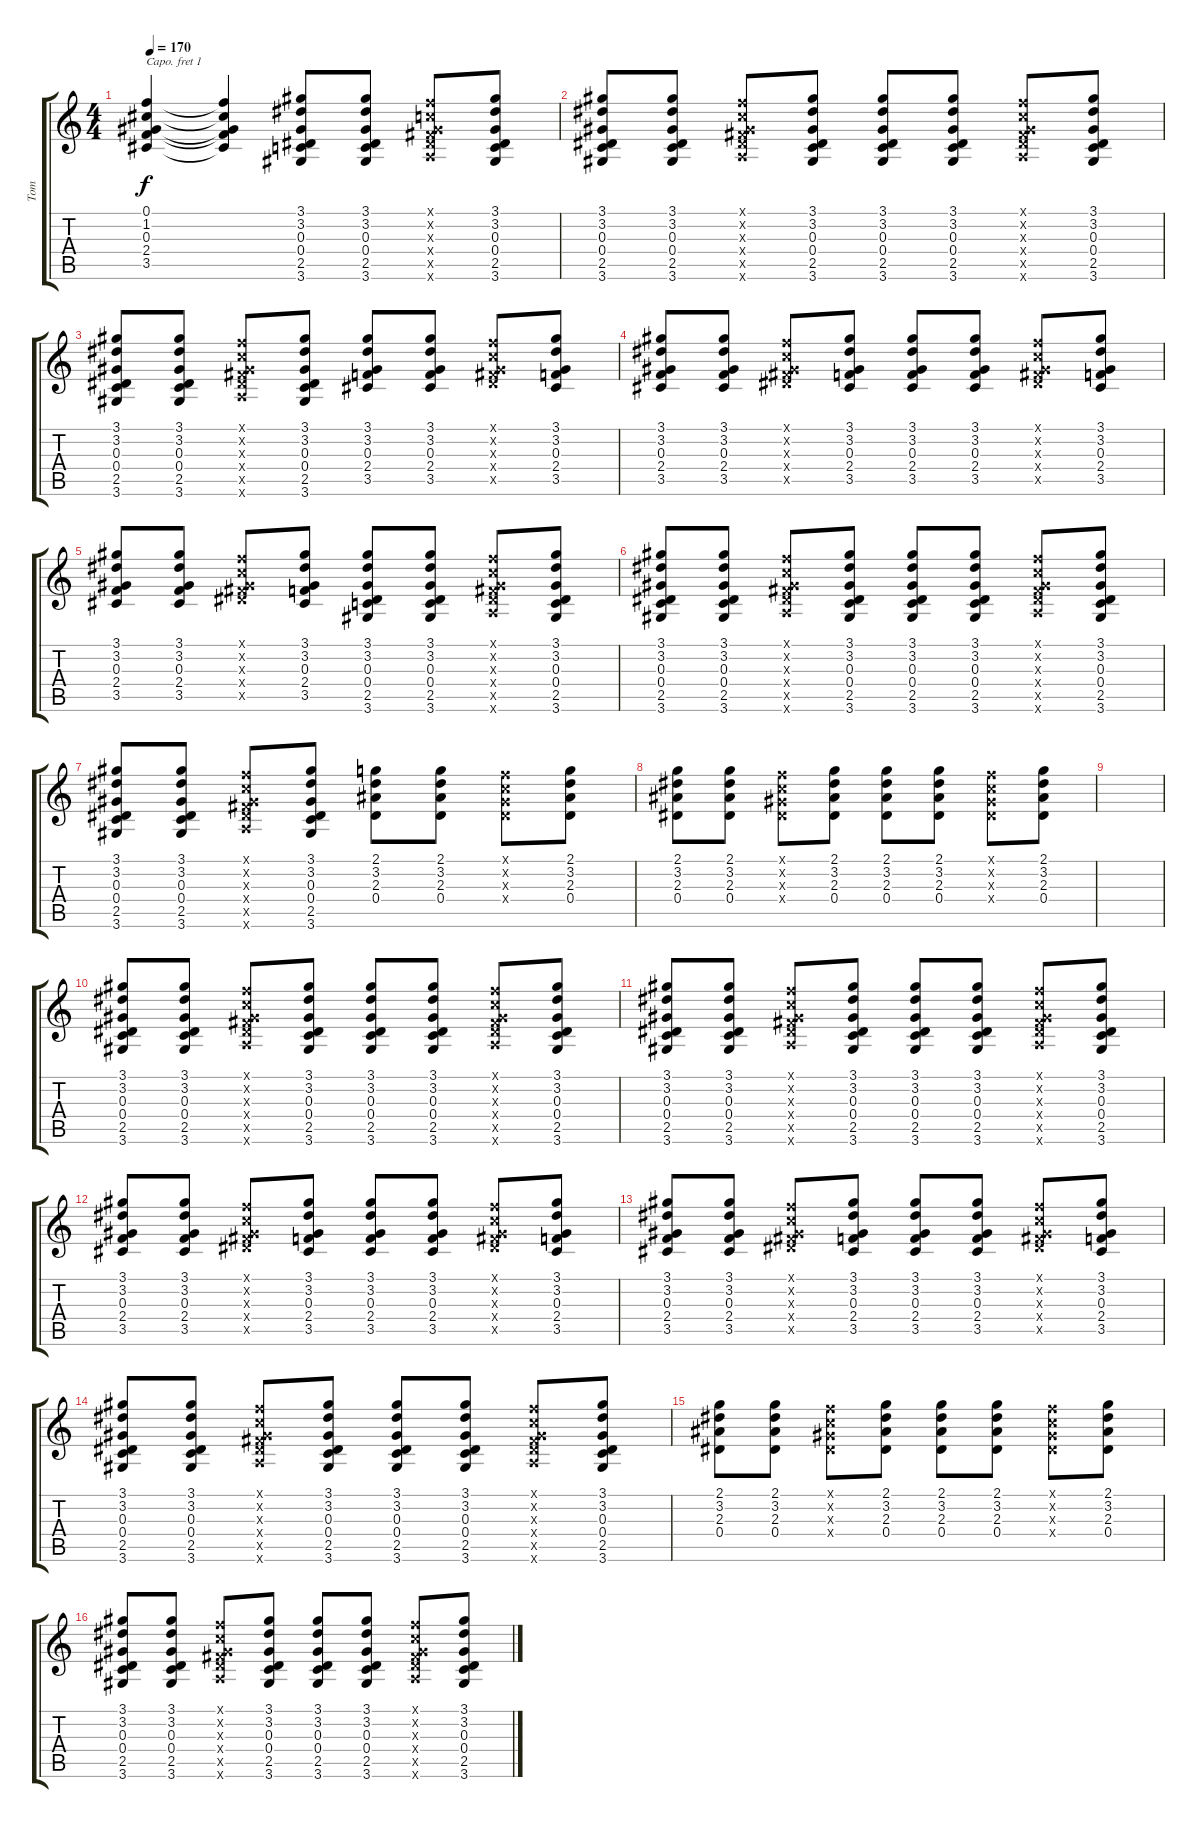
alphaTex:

\track ("Tom" "Tom") {instrument overdrivenguitar}
\staff {score tabs}
\capo 1
\tuning (E4 B3 G3 D3 A2 E2) {hide}
\ts (4 4)
\tempo 170
\clef g2
\ks c
(0.1{t} 1.2{t} 0.3{t} 2.4{t} 3.5{t}).4{dy f} (0.1{t} 1.2{t} 0.3{t} 2.4{t} 3.5{t}).4 (3.1 3.2 0.3 0.4 2.5 3.6).8 (3.1 3.2 0.3 0.4 2.5 3.6).8 (0.1{x} 0.2{x} 0.3{x} 0.4{x} 8.5{x} 4.6{x}).8 (3.1 3.2 0.3 0.4 2.5 3.6).8 |
(3.1 3.2 0.3 0.4 2.5 3.6).8 (3.1 3.2 0.3 0.4 2.5 3.6).8 (0.1{x} 0.2{x} 0.3{x} 0.4{x} 8.5{x} 4.6{x}).8 (3.1 3.2 0.3 0.4 2.5 3.6).8 (3.1 3.2 0.3 0.4 2.5 3.6).8 (3.1 3.2 0.3 0.4 2.5 3.6).8 (0.1{x} 0.2{x} 0.3{x} 0.4{x} 8.5{x} 4.6{x}).8 (3.1 3.2 0.3 0.4 2.5 3.6).8 |
(3.1 3.2 0.3 0.4 2.5 3.6).8 (3.1 3.2 0.3 0.4 2.5 3.6).8 (0.1{x} 0.2{x} 0.3{x} 0.4{x} 8.5{x} 4.6{x}).8 (3.1 3.2 0.3 0.4 2.5 3.6).8 (3.1 3.2 0.3 2.4 3.5).8 (3.1 3.2 0.3 2.4 3.5).8 (0.1{x} 0.2{x} 0.3{x} 0.4{x} 8.5{x}).8 (3.1 3.2 0.3 2.4 3.5).8 |
(3.1 3.2 0.3 2.4 3.5).8 (3.1 3.2 0.3 2.4 3.5).8 (0.1{x} 0.2{x} 0.3{x} 0.4{x} 8.5{x}).8 (3.1 3.2 0.3 2.4 3.5).8 (3.1 3.2 0.3 2.4 3.5).8 (3.1 3.2 0.3 2.4 3.5).8 (0.1{x} 0.2{x} 0.3{x} 0.4{x} 8.5{x}).8 (3.1 3.2 0.3 2.4 3.5).8 |
(3.1 3.2 0.3 2.4 3.5).8 (3.1 3.2 0.3 2.4 3.5).8 (0.1{x} 0.2{x} 0.3{x} 0.4{x} 8.5{x}).8 (3.1 3.2 0.3 2.4 3.5).8 (3.1 3.2 0.3 0.4 2.5 3.6).8 (3.1 3.2 0.3 0.4 2.5 3.6).8 (0.1{x} 0.2{x} 0.3{x} 0.4{x} 8.5{x} 4.6{x}).8 (3.1 3.2 0.3 0.4 2.5 3.6).8 |
(3.1 3.2 0.3 0.4 2.5 3.6).8 (3.1 3.2 0.3 0.4 2.5 3.6).8 (0.1{x} 0.2{x} 0.3{x} 0.4{x} 8.5{x} 4.6{x}).8 (3.1 3.2 0.3 0.4 2.5 3.6).8 (3.1 3.2 0.3 0.4 2.5 3.6).8 (3.1 3.2 0.3 0.4 2.5 3.6).8 (0.1{x} 0.2{x} 0.3{x} 0.4{x} 8.5{x} 4.6{x}).8 (3.1 3.2 0.3 0.4 2.5 3.6).8 |
(3.1 3.2 0.3 0.4 2.5 3.6).8 (3.1 3.2 0.3 0.4 2.5 3.6).8 (0.1{x} 0.2{x} 0.3{x} 0.4{x} 8.5{x} 4.6{x}).8 (3.1 3.2 0.3 0.4 2.5 3.6).8 (2.1 3.2 2.3 0.4).8 (2.1 3.2 2.3 0.4).8 (0.1{x} 0.2{x} 0.3{x} 0.4{x}).8 (2.1 3.2 2.3 0.4).8 |
(2.1 3.2 2.3 0.4).8 (2.1 3.2 2.3 0.4).8 (0.1{x} 0.2{x} 0.3{x} 0.4{x}).8 (2.1 3.2 2.3 0.4).8 (2.1 3.2 2.3 0.4).8 (2.1 3.2 2.3 0.4).8 (0.1{x} 0.2{x} 0.3{x} 0.4{x}).8 (2.1 3.2 2.3 0.4).8 |
|
(3.1 3.2 0.3 0.4 2.5 3.6).8 (3.1 3.2 0.3 0.4 2.5 3.6).8 (0.1{x} 0.2{x} 0.3{x} 0.4{x} 8.5{x} 4.6{x}).8 (3.1 3.2 0.3 0.4 2.5 3.6).8 (3.1 3.2 0.3 0.4 2.5 3.6).8 (3.1 3.2 0.3 0.4 2.5 3.6).8 (0.1{x} 0.2{x} 0.3{x} 0.4{x} 8.5{x} 4.6{x}).8 (3.1 3.2 0.3 0.4 2.5 3.6).8 |
(3.1 3.2 0.3 0.4 2.5 3.6).8 (3.1 3.2 0.3 0.4 2.5 3.6).8 (0.1{x} 0.2{x} 0.3{x} 0.4{x} 8.5{x} 4.6{x}).8 (3.1 3.2 0.3 0.4 2.5 3.6).8 (3.1 3.2 0.3 0.4 2.5 3.6).8 (3.1 3.2 0.3 0.4 2.5 3.6).8 (0.1{x} 0.2{x} 0.3{x} 0.4{x} 8.5{x} 4.6{x}).8 (3.1 3.2 0.3 0.4 2.5 3.6).8 |
(3.1 3.2 0.3 2.4 3.5).8 (3.1 3.2 0.3 2.4 3.5).8 (0.1{x} 0.2{x} 0.3{x} 0.4{x} 8.5{x}).8 (3.1 3.2 0.3 2.4 3.5).8 (3.1 3.2 0.3 2.4 3.5).8 (3.1 3.2 0.3 2.4 3.5).8 (0.1{x} 0.2{x} 0.3{x} 0.4{x} 8.5{x}).8 (3.1 3.2 0.3 2.4 3.5).8 |
(3.1 3.2 0.3 2.4 3.5).8 (3.1 3.2 0.3 2.4 3.5).8 (0.1{x} 0.2{x} 0.3{x} 0.4{x} 8.5{x}).8 (3.1 3.2 0.3 2.4 3.5).8 (3.1 3.2 0.3 2.4 3.5).8 (3.1 3.2 0.3 2.4 3.5).8 (0.1{x} 0.2{x} 0.3{x} 0.4{x} 8.5{x}).8 (3.1 3.2 0.3 2.4 3.5).8 |
(3.1 3.2 0.3 0.4 2.5 3.6).8 (3.1 3.2 0.3 0.4 2.5 3.6).8 (0.1{x} 0.2{x} 0.3{x} 0.4{x} 8.5{x} 4.6{x}).8 (3.1 3.2 0.3 0.4 2.5 3.6).8 (3.1 3.2 0.3 0.4 2.5 3.6).8 (3.1 3.2 0.3 0.4 2.5 3.6).8 (0.1{x} 0.2{x} 0.3{x} 0.4{x} 8.5{x} 4.6{x}).8 (3.1 3.2 0.3 0.4 2.5 3.6).8 |
(2.1 3.2 2.3 0.4).8 (2.1 3.2 2.3 0.4).8 (0.1{x} 0.2{x} 0.3{x} 0.4{x}).8 (2.1 3.2 2.3 0.4).8 (2.1 3.2 2.3 0.4).8 (2.1 3.2 2.3 0.4).8 (0.1{x} 0.2{x} 0.3{x} 0.4{x}).8 (2.1 3.2 2.3 0.4).8 |
(3.1 3.2 0.3 0.4 2.5 3.6).8 (3.1 3.2 0.3 0.4 2.5 3.6).8 (0.1{x} 0.2{x} 0.3{x} 0.4{x} 8.5{x} 4.6{x}).8 (3.1 3.2 0.3 0.4 2.5 3.6).8 (3.1 3.2 0.3 0.4 2.5 3.6).8 (3.1 3.2 0.3 0.4 2.5 3.6).8 (0.1{x} 0.2{x} 0.3{x} 0.4{x} 8.5{x} 4.6{x}).8 (3.1 3.2 0.3 0.4 2.5 3.6).8
